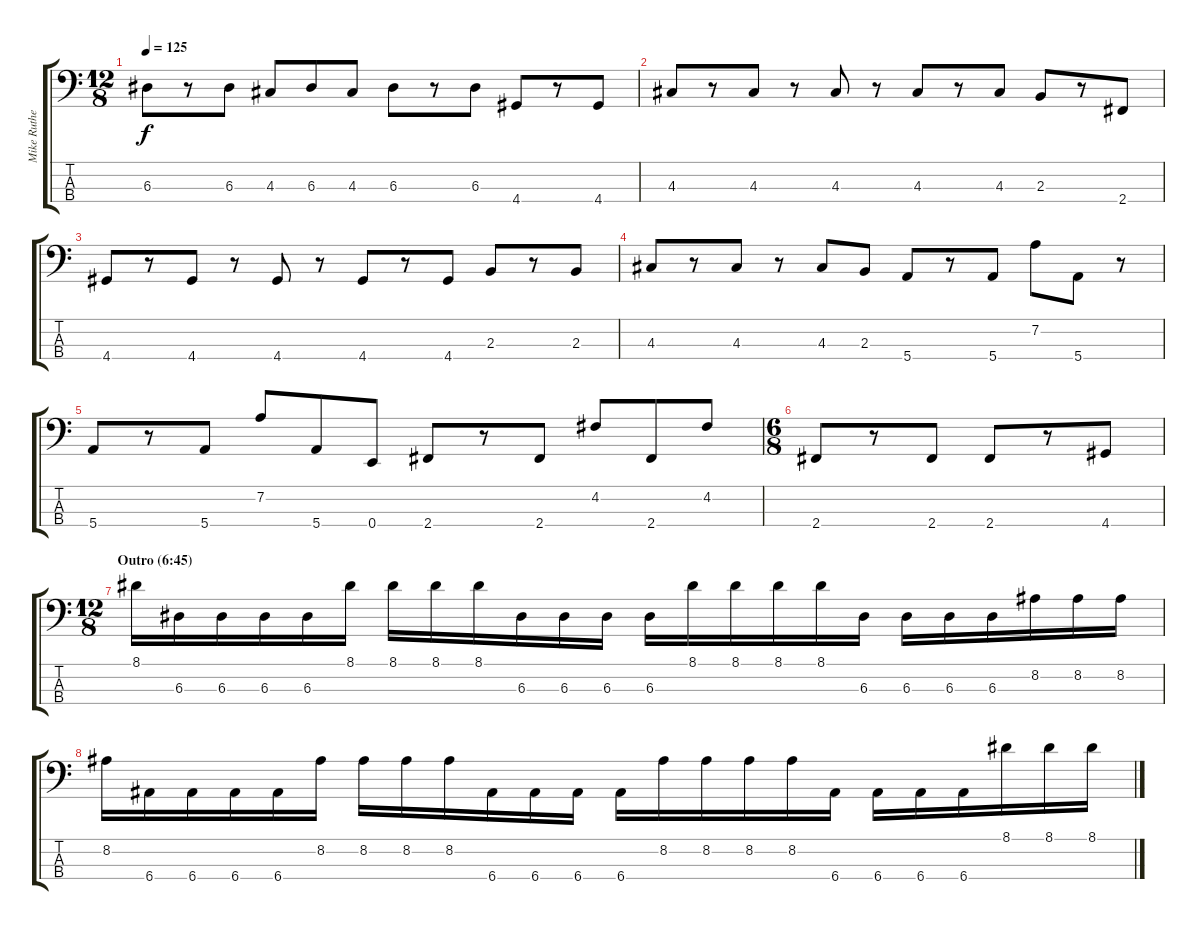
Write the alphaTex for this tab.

\track ("Mike Rutherford (bass)" "Mike Ruthe") {instrument electricbassfinger}
\staff {score tabs}
\tuning (G2 D2 A1 E1) {hide}
\ts (12 8)
\tempo 125
\clef f4
\ks c
6.3.8{dy f} r.8 6.3.8 4.3.8 6.3.8 4.3.8 6.3.8 r.8 6.3.8 4.4.8 r.8 4.4.8 |
4.3.8 r.8 4.3.8 r.8 4.3.8 r.8 4.3.8 r.8 4.3.8 2.3.8 r.8 2.4.8 |
4.4.8 r.8 4.4.8 r.8 4.4.8 r.8 4.4.8 r.8 4.4.8 2.3.8 r.8 2.3.8 |
4.3.8 r.8 4.3.8 r.8 4.3.8 2.3.8 5.4.8 r.8 5.4.8 7.2.8 5.4.8 r.8 |
5.4.8 r.8 5.4.8 7.2.8 5.4.8 0.4.8 2.4.8 r.8 2.4.8 4.2.8 2.4.8 4.2.8 |
\ts (6 8)
2.4.8 r.8 2.4.8 2.4.8 r.8 4.4.8 |
\ts (12 8)
\section ("" "Outro (6:45)")
8.1.16 6.3.16 6.3.16 6.3.16 6.3.16 8.1.16 8.1.16 8.1.16 8.1.16 6.3.16 6.3.16 6.3.16 6.3.16 8.1.16 8.1.16 8.1.16 8.1.16 6.3.16 6.3.16 6.3.16 6.3.16 8.2.16 8.2.16 8.2.16 |
8.2.16 6.4.16 6.4.16 6.4.16 6.4.16 8.2.16 8.2.16 8.2.16 8.2.16 6.4.16 6.4.16 6.4.16 6.4.16 8.2.16 8.2.16 8.2.16 8.2.16 6.4.16 6.4.16 6.4.16 6.4.16 8.1.16 8.1.16 8.1.16
